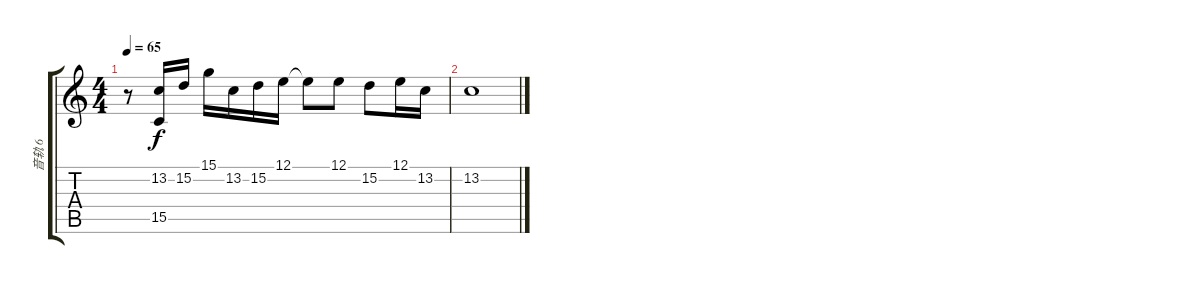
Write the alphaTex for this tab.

\track ("音轨 6" "音轨 6") {instrument stringensemble1}
\staff {score tabs}
\tuning (E4 B3 G3 D3 A2 E2) {hide}
\ts (4 4)
\tempo 65
\clef g2
\ks c
r.8{dy f} (13.2 15.5).16 15.2.16 15.1.16 13.2.16 15.2.16 12.1.16 12.1{t}.8 12.1.8 15.2.8 12.1.16 13.2.16 |
13.2.1
